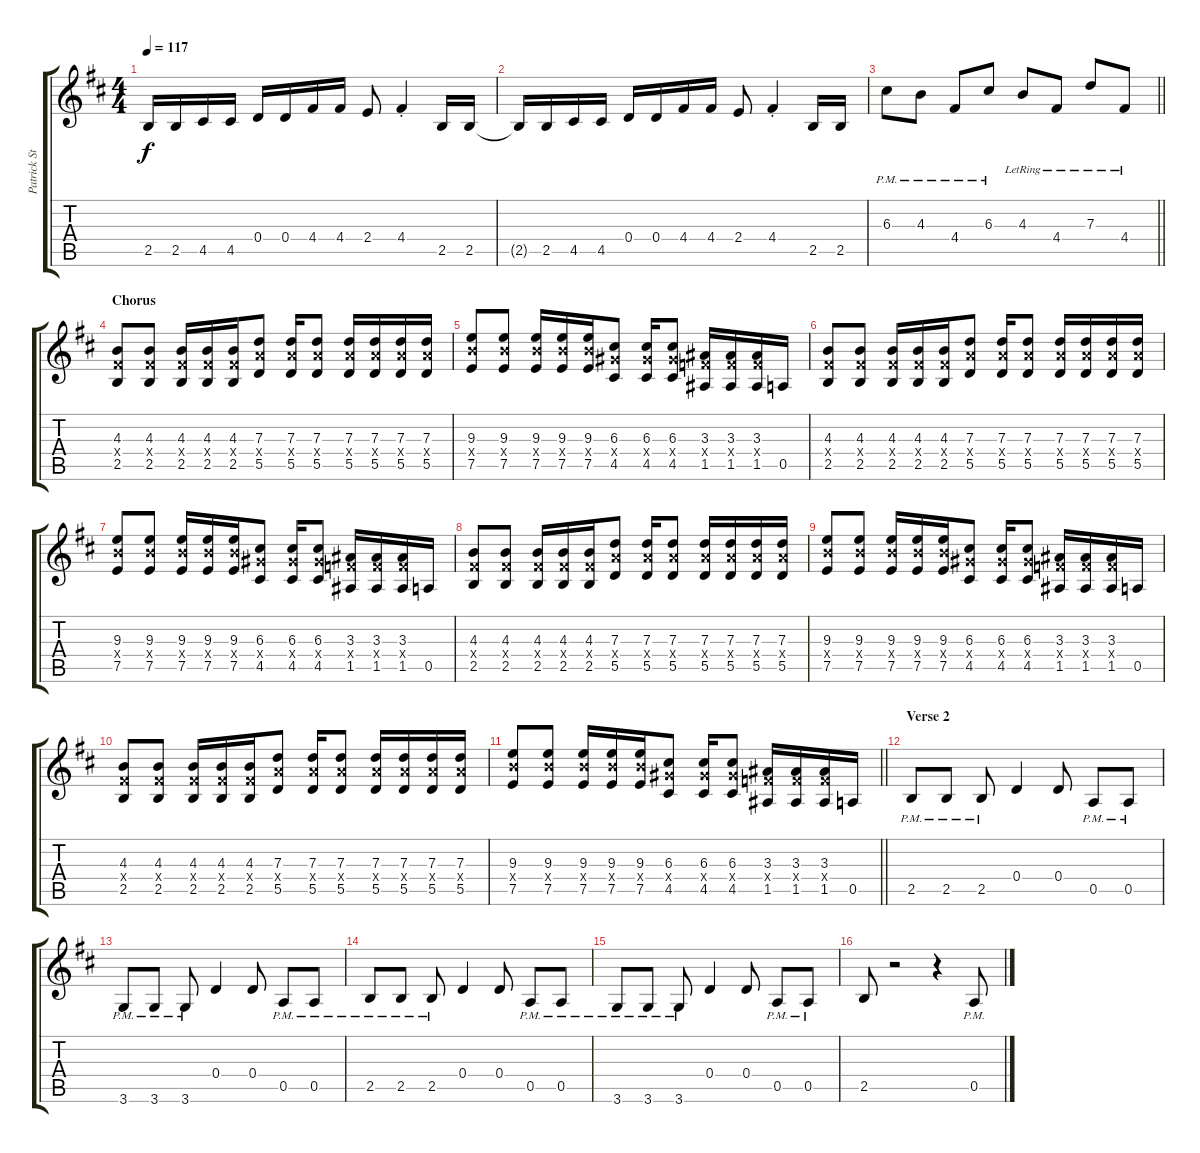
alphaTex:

\track ("Patrick Stump" "Patrick St") {instrument distortionguitar}
\staff {score tabs}
\tuning (E4 B3 G3 D3 A2 E2) {hide}
\ts (4 4)
\tempo 117
\clef g2
\ks d
2.5{t}.16{dy f} 2.5.16 4.5.16 4.5.16 0.4.16 0.4.16 4.4.16 4.4.16 2.4.8 4.4{st}.4 2.5.16 2.5.16 |
2.5{t}.16 2.5.16 4.5.16 4.5.16 0.4.16 0.4.16 4.4.16 4.4.16 2.4.8 4.4{st}.4 2.5.16 2.5.16 |
\barLineRight lightlight
6.3{pm}.8 4.3{pm}.8 4.4{pm}.8 6.3{pm}.8 4.3{lr}.8 4.4{lr}.8 7.3{lr}.8 4.4{lr}.8 |
\section ("" "Chorus")
(4.3 4.4{x} 2.5).8 (4.3 4.4{x} 2.5).8 (4.3 4.4{x} 2.5).16 (4.3 4.4{x} 2.5).16 (4.3 4.4{x} 2.5).16 (7.3 7.4{x} 5.5).8 (7.3 7.4{x} 5.5).16 (7.3 7.4{x} 5.5).8 (7.3 7.4{x} 5.5).16 (7.3 7.4{x} 5.5).16 (7.3 7.4{x} 5.5).16 (7.3 7.4{x} 5.5).16 |
(9.3 9.4{x} 7.5).8 (9.3 9.4{x} 7.5).8 (9.3 9.4{x} 7.5).16 (9.3 9.4{x} 7.5).16 (9.3 9.4{x} 7.5).16 (6.3 6.4{x} 4.5).8 (6.3 6.4{x} 4.5).16 (6.3 6.4{x} 4.5).8 (3.3 3.4{x} 1.5).16 (3.3 3.4{x} 1.5).16 (3.3 3.4{x} 1.5).16 0.5.16 |
(4.3 4.4{x} 2.5).8 (4.3 4.4{x} 2.5).8 (4.3 4.4{x} 2.5).16 (4.3 4.4{x} 2.5).16 (4.3 4.4{x} 2.5).16 (7.3 7.4{x} 5.5).8 (7.3 7.4{x} 5.5).16 (7.3 7.4{x} 5.5).8 (7.3 7.4{x} 5.5).16 (7.3 7.4{x} 5.5).16 (7.3 7.4{x} 5.5).16 (7.3 7.4{x} 5.5).16 |
(9.3 9.4{x} 7.5).8 (9.3 9.4{x} 7.5).8 (9.3 9.4{x} 7.5).16 (9.3 9.4{x} 7.5).16 (9.3 9.4{x} 7.5).16 (6.3 6.4{x} 4.5).8 (6.3 6.4{x} 4.5).16 (6.3 6.4{x} 4.5).8 (3.3 3.4{x} 1.5).16 (3.3 3.4{x} 1.5).16 (3.3 3.4{x} 1.5).16 0.5.16 |
(4.3 4.4{x} 2.5).8 (4.3 4.4{x} 2.5).8 (4.3 4.4{x} 2.5).16 (4.3 4.4{x} 2.5).16 (4.3 4.4{x} 2.5).16 (7.3 7.4{x} 5.5).8 (7.3 7.4{x} 5.5).16 (7.3 7.4{x} 5.5).8 (7.3 7.4{x} 5.5).16 (7.3 7.4{x} 5.5).16 (7.3 7.4{x} 5.5).16 (7.3 7.4{x} 5.5).16 |
(9.3 9.4{x} 7.5).8 (9.3 9.4{x} 7.5).8 (9.3 9.4{x} 7.5).16 (9.3 9.4{x} 7.5).16 (9.3 9.4{x} 7.5).16 (6.3 6.4{x} 4.5).8 (6.3 6.4{x} 4.5).16 (6.3 6.4{x} 4.5).8 (3.3 3.4{x} 1.5).16 (3.3 3.4{x} 1.5).16 (3.3 3.4{x} 1.5).16 0.5.16 |
(4.3 4.4{x} 2.5).8 (4.3 4.4{x} 2.5).8 (4.3 4.4{x} 2.5).16 (4.3 4.4{x} 2.5).16 (4.3 4.4{x} 2.5).16 (7.3 7.4{x} 5.5).8 (7.3 7.4{x} 5.5).16 (7.3 7.4{x} 5.5).8 (7.3 7.4{x} 5.5).16 (7.3 7.4{x} 5.5).16 (7.3 7.4{x} 5.5).16 (7.3 7.4{x} 5.5).16 |
\barLineRight lightlight
(9.3 9.4{x} 7.5).8 (9.3 9.4{x} 7.5).8 (9.3 9.4{x} 7.5).16 (9.3 9.4{x} 7.5).16 (9.3 9.4{x} 7.5).16 (6.3 6.4{x} 4.5).8 (6.3 6.4{x} 4.5).16 (6.3 6.4{x} 4.5).8 (3.3 3.4{x} 1.5).16 (3.3 3.4{x} 1.5).16 (3.3 3.4{x} 1.5).16 0.5.16 |
\section ("" "Verse 2")
2.5{pm}.8 2.5{pm}.8 2.5{pm}.8 0.4.4 0.4.8 0.5{pm}.8 0.5{pm}.8 |
3.6{pm}.8 3.6{pm}.8 3.6{pm}.8 0.4.4 0.4.8 0.5{pm}.8 0.5{pm}.8 |
2.5{pm}.8 2.5{pm}.8 2.5{pm}.8 0.4.4 0.4.8 0.5{pm}.8 0.5{pm}.8 |
3.6{pm}.8 3.6{pm}.8 3.6{pm}.8 0.4.4 0.4.8 0.5{pm}.8 0.5{pm}.8 |
2.5.8 r.2 r.4 0.5{pm}.8
